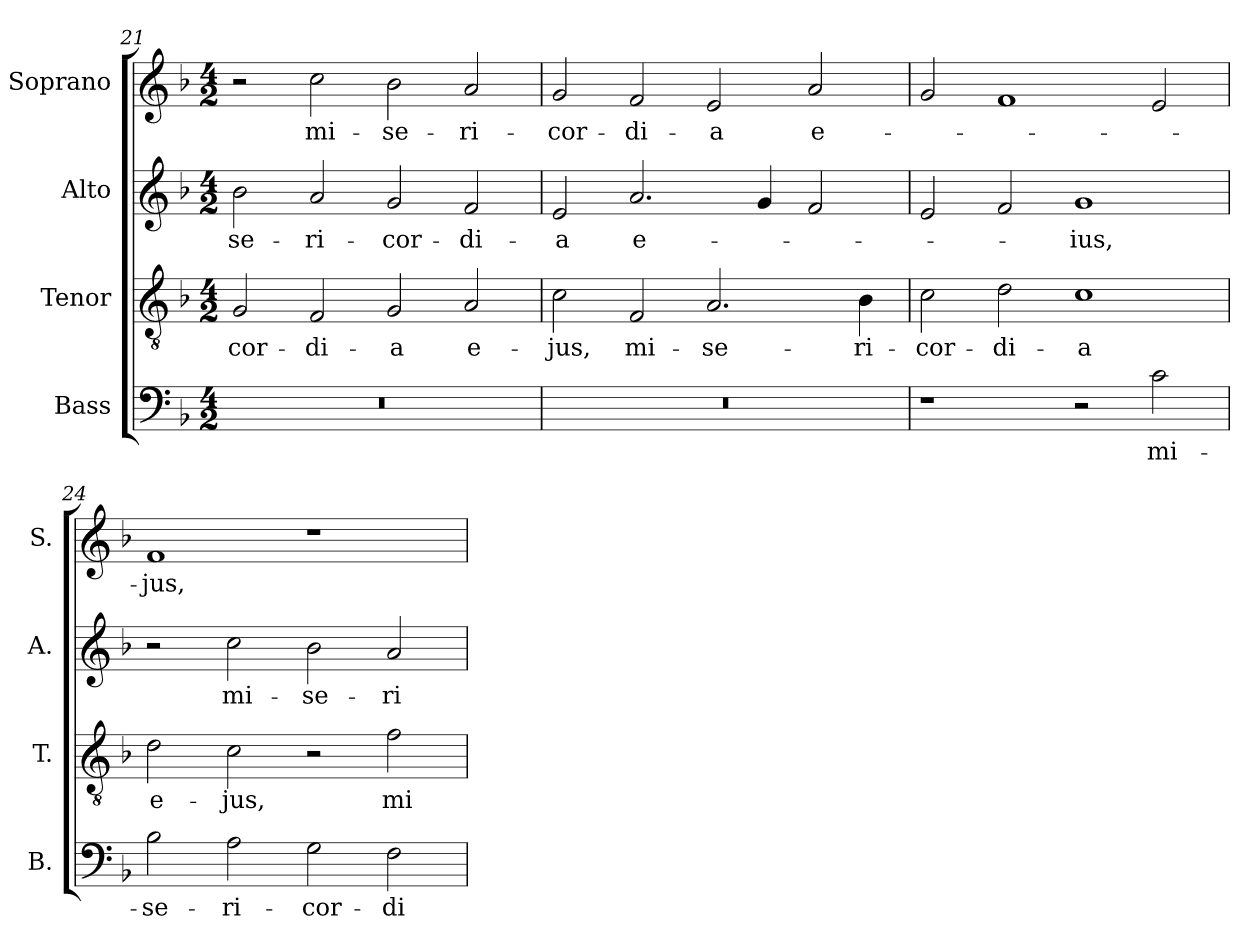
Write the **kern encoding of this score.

**kern	**text	**kern	**text	**kern	**text	**kern	**text
*part4	*part4	*part3	*part3	*part2	*part2	*part1	*part1
*staff4	*staff4	*staff3	*staff3	*staff2	*staff2	*staff1	*staff1
*I"Bass	*	*I"Tenor	*	*I"Alto	*	*I"Soprano	*
*I'B.	*	*I'T.	*	*I'A.	*	*I'S.	*
*clefF4	*	*clefGv2	*	*clefG2	*	*clefG2	*
*	*	*ITrd7c12	*	*	*	*	*
*k[b-]	*	*k[b-]	*	*k[b-]	*	*k[b-]	*
*F:	*	*F:	*	*F:	*	*F:	*
*M4/2	*	*M4/2	*	*M4/2	*	*M4/2	*
=21	=21	=21	=21	=21	=21	=21	=21
!LO:N:vis=1	!	!	!	!	!	!	!
!	!	!	!LO:LY:b:color=#000000	!	!	!	!
!	!	!	!	!	!LO:LY:b:color=#000000	!	!
0r	.	2GGi/	-cor-	2b-i\	-se-	2r	.
!	!	!	!LO:LY:b:color=#000000	!	!	!	!
!	!	!	!	!	!LO:LY:b:color=#000000	!	!
!	!	!	!	!	!	!	!LO:LY:b:color=#000000
.	.	2FFi/	-di-	2ai/	-ri-	2cci\	mi-
!	!	!	!LO:LY:b:color=#000000	!	!	!	!
!	!	!	!	!	!LO:LY:b:color=#000000	!	!
!	!	!	!	!	!	!	!LO:LY:b:color=#000000
.	.	2GGi/	-a	2gi/	-cor-	2b-i\	-se-
!	!	!	!LO:LY:b:color=#000000	!	!	!	!
!	!	!	!	!	!LO:LY:b:color=#000000	!	!
!	!	!	!	!	!	!	!LO:LY:b:color=#000000
.	.	2AAi/	e-	2fi/	-di-	2ai/	-ri-
=22	=22	=22	=22	=22	=22	=22	=22
!LO:N:vis=1	!	!	!	!	!	!	!
!	!	!	!LO:LY:b:color=#000000	!	!	!	!
!	!	!	!	!	!LO:LY:b:color=#000000	!	!
!	!	!	!	!	!	!	!LO:LY:b:color=#000000
0r	.	2Ci\	-jus,	2ei/	-a	2gi/	-cor-
!	!	!	!LO:LY:b:color=#000000	!	!	!	!
!	!	!	!	!	!LO:LY:b:color=#000000	!	!
!	!	!	!	!	!	!	!LO:LY:b:color=#000000
.	.	2FFi/	mi-	2.ai/	e-	2fi/	-di-
!	!	!	!LO:LY:b:color=#000000	!	!	!	!
!	!	!	!	!	!	!	!LO:LY:b:color=#000000
.	.	2.AAi/	-se-	.	.	2ei/	-a
.	.	.	.	4gi/	.	.	.
!	!	!	!	!	!	!	!LO:LY:b:color=#000000
.	.	.	.	2fi/	.	2ai/	e-
!	!	!	!LO:LY:b:color=#000000	!	!	!	!
.	.	4BB-i\	-ri-	.	.	.	.
!!LO:LB:g=z
=23	=23	=23	=23	=23	=23	=23	=23
!	!	!	!LO:LY:b:color=#000000	!	!	!	!
1r	.	2Ci\	-cor-	2ei/	.	2gi/	.
!	!	!	!LO:LY:b:color=#000000	!	!	!	!
.	.	2Di\	-di-	2fi/	.	1fi	.
!	!	!	!LO:LY:b:color=#000000	!	!	!	!
!	!	!	!	!	!LO:LY:b:color=#000000	!	!
2r	.	1Ci	-a	1gi	-ius,	.	.
!	!LO:LY:b:color=#000000	!	!	!	!	!	!
2ci\	mi-	.	.	.	.	2ei/	.
=24	=24	=24	=24	=24	=24	=24	=24
!	!LO:LY:b:color=#000000	!	!	!	!	!	!
!	!	!	!LO:LY:b:color=#000000	!	!	!	!
!	!	!	!	!	!	!	!LO:LY:b:color=#000000
2B-i\	-se-	2Di\	e-	2r	.	1fi	-jus,
!	!LO:LY:b:color=#000000	!	!	!	!	!	!
!	!	!	!LO:LY:b:color=#000000	!	!	!	!
!	!	!	!	!	!LO:LY:b:color=#000000	!	!
2Ai\	-ri-	2Ci\	-jus,	2cci\	mi-	.	.
!	!LO:LY:b:color=#000000	!	!	!	!	!	!
!	!	!	!	!	!LO:LY:b:color=#000000	!	!
2Gi\	-cor-	2r	.	2b-i\	-se-	1r	.
!	!LO:LY:b:color=#000000	!	!	!	!	!	!
!	!	!	!LO:LY:b:color=#000000	!	!	!	!
!	!	!	!	!	!LO:LY:b:color=#000000	!	!
2Fi\	-di-	2Fi\	mi-	2ai/	-ri-	.	.
=	=	=	=	=	=	=	=
*-	*-	*-	*-	*-	*-	*-	*-
